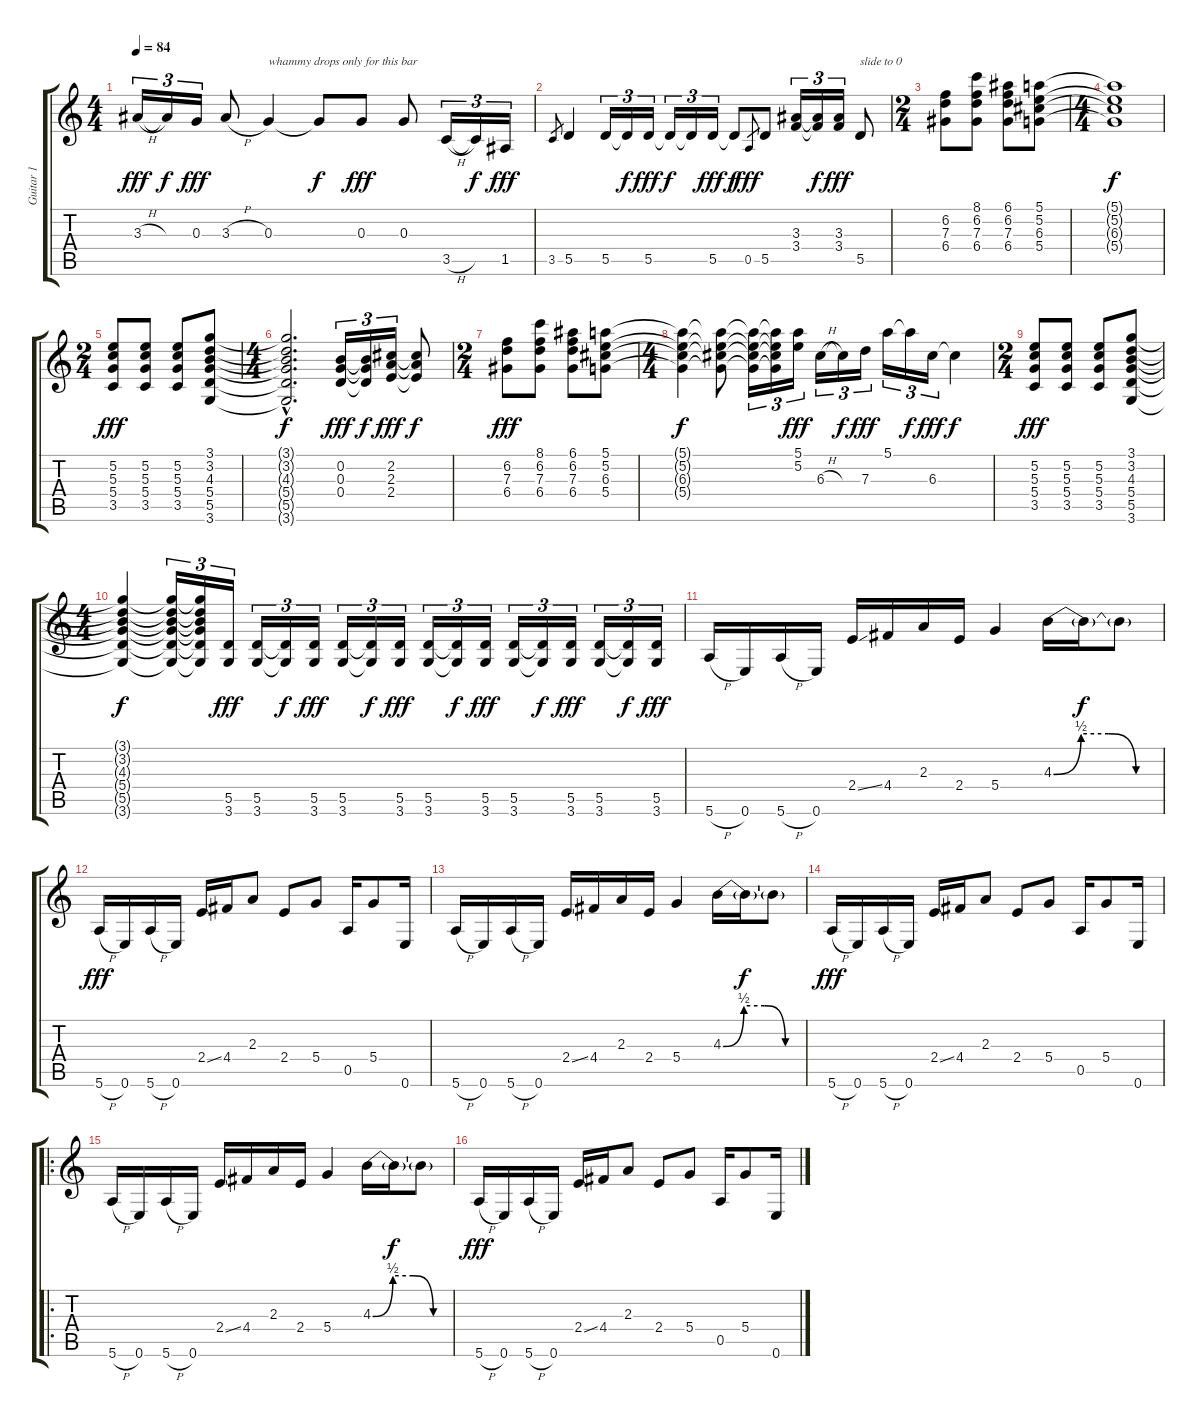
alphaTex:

\track ("Guitar 1" "Guitar 1") {instrument overdrivenguitar}
\staff {score tabs}
\tuning (E4 B3 G3 D3 A2 E2) {hide}
\ts (4 4)
\tempo 84
\clef g2
\ks c
3.3{h}.16{tu (3 2) dy fff} 3.3{t}.16{tu (3 2) dy f} 0.3.16{tu (3 2) dy fff} 3.3{h}.8 0.3.4{txt "whammy drops only for this bar"} 0.3{t}.8{dy f} 0.3.8{dy fff} 0.3.8 3.5{h}.16{tu (3 2)} 3.5{t}.16{tu (3 2) dy f} 1.5.16{tu (3 2) dy fff} |
3.5.8{gr} 5.5.4 5.5.16{tu (3 2)} 5.5{t}.16{tu (3 2) dy f} 5.5.16{tu (3 2) dy fff} 5.5{t}.16{tu (3 2) dy f} 5.5{t}.16{tu (3 2)} 5.5.16{tu (3 2) dy fff} 5.5{t}.8{dy f} 0.5.8{gr dy fff} 5.5.8 (3.3 3.4).16{tu (3 2)} (3.3{t} 3.4{t}).16{tu (3 2) dy f} (3.3 3.4).16{tu (3 2) dy fff} 5.5.8{txt "slide to 0"} |
\ts (2 4)
(6.2 7.3 6.4).8 (8.1 6.2 7.3 6.4).8 (6.1 6.2 7.3 6.4).8 (5.1 5.2 6.3 5.4).8 |
\ts (4 4)
(5.1{t} 5.2{t} 6.3{t} 5.4{t}).1{dy f} |
\ts (2 4)
(5.2 5.3 5.4 3.5).8{dy fff} (5.2 5.3 5.4 3.5).8 (5.2 5.3 5.4 3.5).8 (3.1 3.2 4.3 5.4 5.5 3.6).8 |
\ts (4 4)
(3.1{hac t} 3.2{hac t} 4.3{hac t} 5.4{hac t} 5.5{hac t} 3.6{hac t}).2{d dy f} (0.2 0.3 0.4).16{tu (3 2) dy fff} (0.2{t} 0.3{t} 0.4{t}).16{tu (3 2) dy f} (2.2 2.3 2.4).16{tu (3 2) dy fff} (2.2{t} 2.3{t} 2.4{t}).8{dy f} |
\ts (2 4)
(6.2 7.3 6.4).8{dy fff} (8.1 6.2 7.3 6.4).8 (6.1 6.2 7.3 6.4).8 (5.1 5.2 6.3 5.4).8 |
\ts (4 4)
(5.1{t} 5.2{t} 6.3{t} 5.4{t}).4{dy f} (5.1{t} 5.2{t} 6.3{t} 5.4{t}).8 (5.1{t} 5.2{t} 6.3{t} 5.4{t}).16{tu (3 2)} (5.1{t} 5.2{t} 6.3{t} 5.4{t}).16{tu (3 2)} (5.1 5.2).16{tu (3 2) dy fff} 6.3{h}.16{tu (3 2)} 6.3{t}.16{tu (3 2) dy f} 7.3.16{tu (3 2) dy fff} 5.1.16{tu (3 2)} 5.1{t}.16{tu (3 2) dy f} 6.3.16{tu (3 2) dy fff} 6.3{t}.4{dy f} |
\ts (2 4)
(5.2 5.3 5.4 3.5).8{dy fff} (5.2 5.3 5.4 3.5).8 (5.2 5.3 5.4 3.5).8 (3.1 3.2 4.3 5.4 5.5 3.6).8 |
\ts (4 4)
(3.1{t} 3.2{t} 4.3{t} 5.4{t} 5.5{t} 3.6{t}).4{dy f} (3.1{t} 3.2{t} 4.3{t} 5.4{t} 5.5{t} 3.6{t}).16{tu (3 2)} (3.1{t} 3.2{t} 4.3{t} 5.4{t} 5.5{t} 3.6{t}).16{tu (3 2)} (5.5 3.6).16{tu (3 2) dy fff} (5.5 3.6).16{tu (3 2)} (5.5{t} 3.6{t}).16{tu (3 2) dy f} (5.5 3.6).16{tu (3 2) dy fff} (5.5 3.6).16{tu (3 2)} (5.5{t} 3.6{t}).16{tu (3 2) dy f} (5.5 3.6).16{tu (3 2) dy fff} (5.5 3.6).16{tu (3 2)} (5.5{t} 3.6{t}).16{tu (3 2) dy f} (5.5 3.6).16{tu (3 2) dy fff} (5.5 3.6).16{tu (3 2)} (5.5{t} 3.6{t}).16{tu (3 2) dy f} (5.5 3.6).16{tu (3 2) dy fff} (5.5 3.6).16{tu (3 2)} (5.5{t} 3.6{t}).16{tu (3 2) dy f} (5.5 3.6).16{tu (3 2) dy fff} |
5.6{h}.16 0.6.16 5.6{h}.16 0.6.16 2.4{ss}.16 4.4.16 2.3.16 2.4.16 5.4.4 4.3{be (custom 0 0 15 2 30 2 45 0 60 0)}.16 4.3{t}.16{dy f} 4.3{t}.8 |
5.6{h}.16{dy fff} 0.6.16 5.6{h}.16 0.6.16 2.4{ss}.16 4.4.16 2.3.8 2.4.8 5.4.8 0.5.16 5.4.8 0.6.16 |
5.6{h}.16 0.6.16 5.6{h}.16 0.6.16 2.4{ss}.16 4.4.16 2.3.16 2.4.16 5.4.4 4.3{be (custom 0 0 15 2 30 2 45 0 60 0)}.16 4.3{t}.16{dy f} 4.3{t}.8 |
5.6{h}.16{dy fff} 0.6.16 5.6{h}.16 0.6.16 2.4{ss}.16 4.4.16 2.3.8 2.4.8 5.4.8 0.5.16 5.4.8 0.6.16 |
\ro
5.6{h}.16 0.6.16 5.6{h}.16 0.6.16 2.4{ss}.16 4.4.16 2.3.16 2.4.16 5.4.4 4.3{be (custom 0 0 15 2 30 2 45 0 60 0)}.16 4.3{t}.16{dy f} 4.3{t}.8 |
5.6{h}.16{dy fff} 0.6.16 5.6{h}.16 0.6.16 2.4{ss}.16 4.4.16 2.3.8 2.4.8 5.4.8 0.5.16 5.4.8 0.6.16
